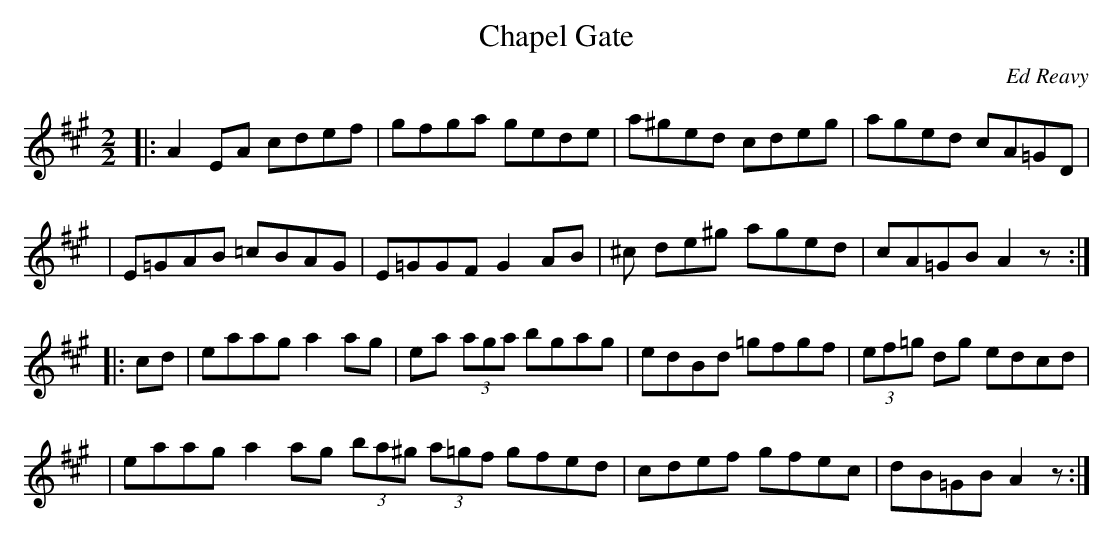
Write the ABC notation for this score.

X:1
T:Chapel Gate
C:Ed Reavy
M:2/2
L:1/8
K:A
|: A2 EA cdef | gfga gede | a^ged cdeg | aged cA=GD |
| E=GAB =cBAG | E=GGF G2 AB | ^c de^g aged | cA=GB A2 z :|
|: cd \
| eaag a2 ag | ea (3aga bgag | edBd =gfgf | (3ef=g dg edcd |
| eaag a2 ag (3ba^g (3a=gf gfed | cdef gfec | dB=GB A2 z :|
